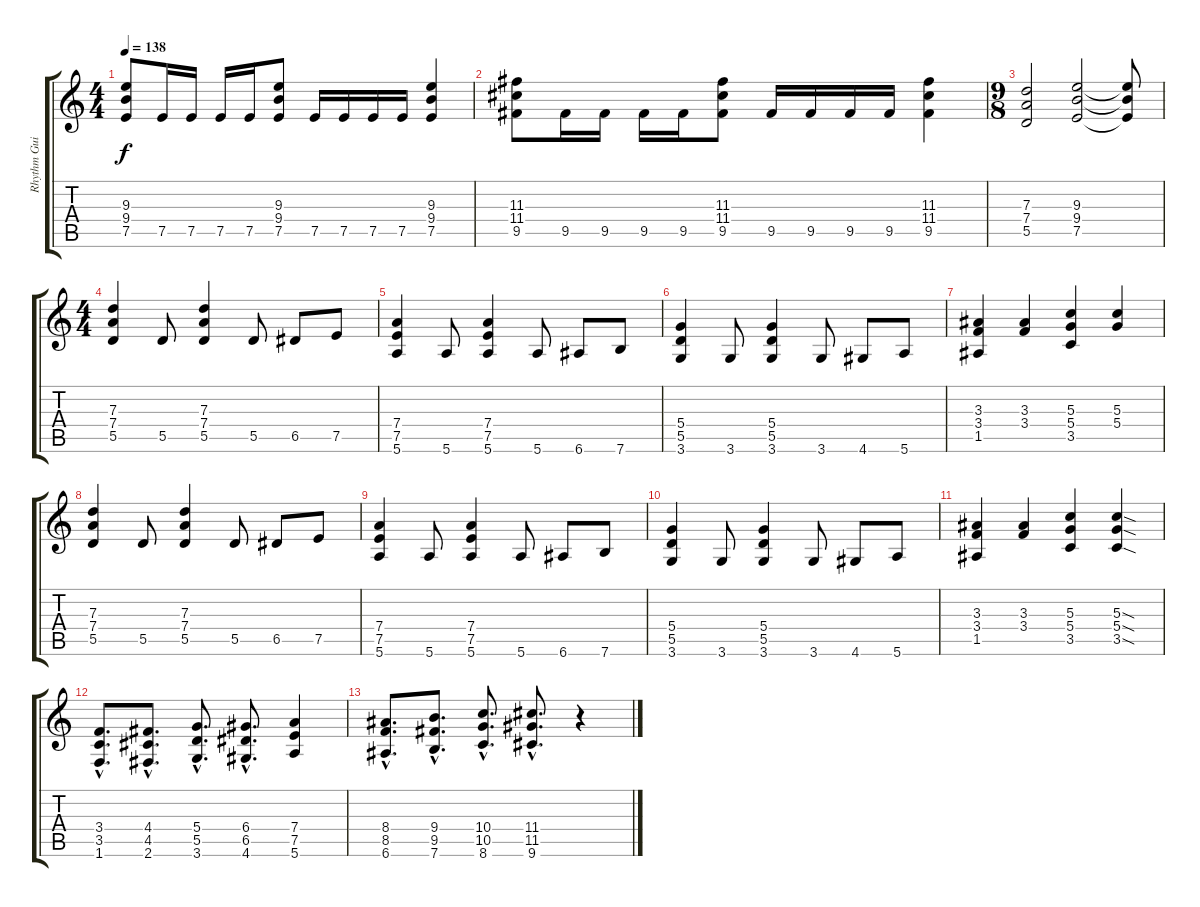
\track ("Rhythm Guitar" "Rhythm Gui") {instrument distortionguitar}
\staff {score tabs}
\tuning (E4 B3 G3 D3 A2 E2) {hide}
\ts (4 4)
\tempo 138
\clef g2
\ks c
(9.3 9.4 7.5).8{dy f} 7.5.16 7.5.16 7.5.16 7.5.16 (9.3 9.4 7.5).8 7.5.16 7.5.16 7.5.16 7.5.16 (9.3 9.4 7.5).4 |
(11.3 11.4 9.5).8 9.5.16 9.5.16 9.5.16 9.5.16 (11.3 11.4 9.5).8 9.5.16 9.5.16 9.5.16 9.5.16 (11.3 11.4 9.5).4 |
\ts (9 8)
(7.3 7.4 5.5).2 (9.3 9.4 7.5).2 (9.3{t} 9.4{t} 7.5{t}).8 |
\ts (4 4)
\section ("" "")
(7.3 7.4 5.5).4 5.5.8 (7.3 7.4 5.5).4 5.5.8 6.5.8 7.5.8 |
(7.4 7.5 5.6).4 5.6.8 (7.4 7.5 5.6).4 5.6.8 6.6.8 7.6.8 |
(5.4 5.5 3.6).4 3.6.8 (5.4 5.5 3.6).4 3.6.8 4.6.8 5.6.8 |
(3.3 3.4 1.5).4 (3.3 3.4).4 (5.3 5.4 3.5).4 (5.3 5.4).4 |
(7.3 7.4 5.5).4 5.5.8 (7.3 7.4 5.5).4 5.5.8 6.5.8 7.5.8 |
(7.4 7.5 5.6).4 5.6.8 (7.4 7.5 5.6).4 5.6.8 6.6.8 7.6.8 |
(5.4 5.5 3.6).4 3.6.8 (5.4 5.5 3.6).4 3.6.8 4.6.8 5.6.8 |
(3.3 3.4 1.5).4 (3.3 3.4).4 (5.3 5.4 3.5).4 (5.3{sod} 5.4{sod} 3.5{sod}).4 |
(3.4{hac} 3.5{hac} 1.6{hac}).8{d} (4.4{hac} 4.5{hac} 2.6{hac}).8{d} (5.4{hac} 5.5{hac} 3.6{hac}).8{d} (6.4{hac} 6.5{hac} 4.6{hac}).8{d} (7.4 7.5 5.6).4 |
(8.4{hac} 8.5{hac} 6.6{hac}).8{d} (9.4{hac} 9.5{hac} 7.6{hac}).8{d} (10.4{hac} 10.5{hac} 8.6{hac}).8{d} (11.4{hac} 11.5{hac} 9.6{hac}).8{d} r.4
